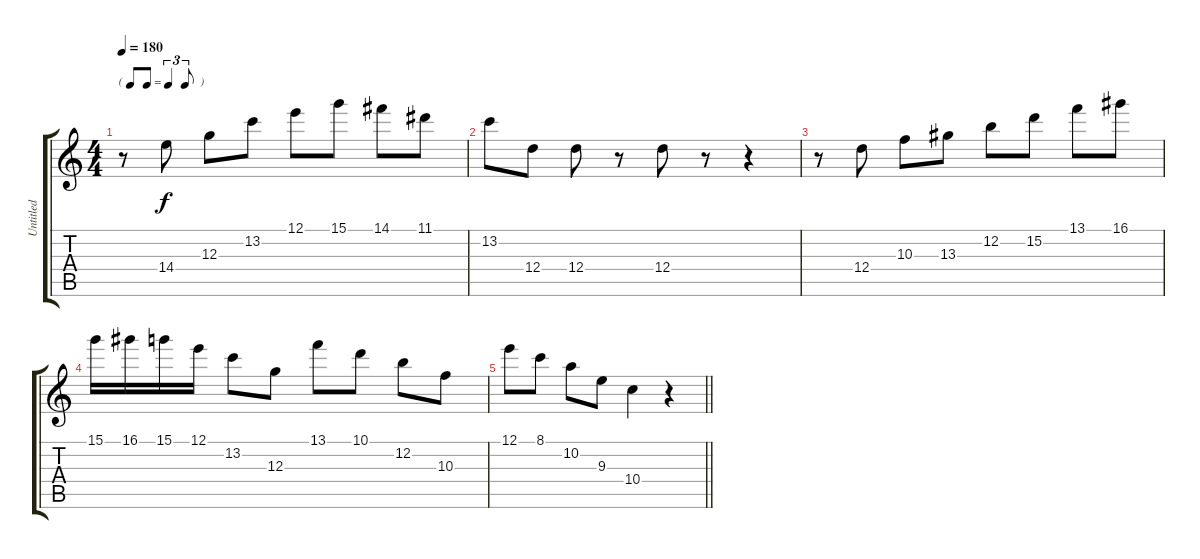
\track ("Untitled" "Untitled") {instrument acousticguitarnylon}
\staff {score tabs}
\tuning (E4 B3 G3 D3 A2 E2) {hide}
\ts (4 4)
\tf triplet8th
\tempo 180
\clef g2
\ks c
r.8{dy f} 14.4.8 12.3.8 13.2.8 12.1.8 15.1.8 14.1.8 11.1.8 |
13.2.8 12.4.8 12.4.8 r.8 12.4.8 r.8 r.4 |
r.8 12.4.8 10.3.8 13.3.8 12.2.8 15.2.8 13.1.8 16.1.8 |
15.1.16 16.1.16 15.1.16 12.1.16 13.2.8 12.3.8 13.1.8 10.1.8 12.2.8 10.3.8 |
\barLineRight lightlight
12.1.8 8.1.8 10.2.8 9.3.8 10.4.4 r.4
